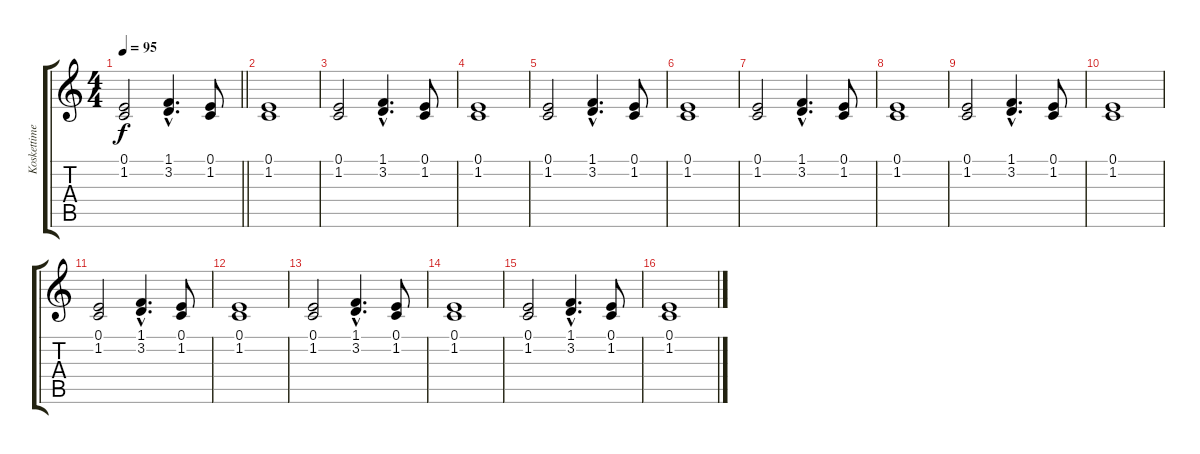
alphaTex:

\track ("Koskettimet (Nils Ursin)" "Koskettime") {instrument synthvoice}
\staff {score tabs}
\tuning (E4 B3 G3 D3 A2 E2) {hide}
\ts (4 4)
\tempo 95
\clef g2
\barLineRight lightlight
\ks c
(0.1 1.2).2{dy f} (1.1{hac} 3.2{hac}).4{d} (0.1 1.2).8 |
(0.1 1.2).1 |
(0.1 1.2).2 (1.1{hac} 3.2{hac}).4{d} (0.1 1.2).8 |
(0.1 1.2).1 |
(0.1 1.2).2 (1.1{hac} 3.2{hac}).4{d} (0.1 1.2).8 |
(0.1 1.2).1 |
(0.1 1.2).2 (1.1{hac} 3.2{hac}).4{d} (0.1 1.2).8 |
(0.1 1.2).1 |
(0.1 1.2).2 (1.1{hac} 3.2{hac}).4{d} (0.1 1.2).8 |
(0.1 1.2).1 |
(0.1 1.2).2 (1.1{hac} 3.2{hac}).4{d} (0.1 1.2).8 |
(0.1 1.2).1 |
(0.1 1.2).2 (1.1{hac} 3.2{hac}).4{d} (0.1 1.2).8 |
(0.1 1.2).1 |
(0.1 1.2).2 (1.1{hac} 3.2{hac}).4{d} (0.1 1.2).8 |
(0.1 1.2).1
